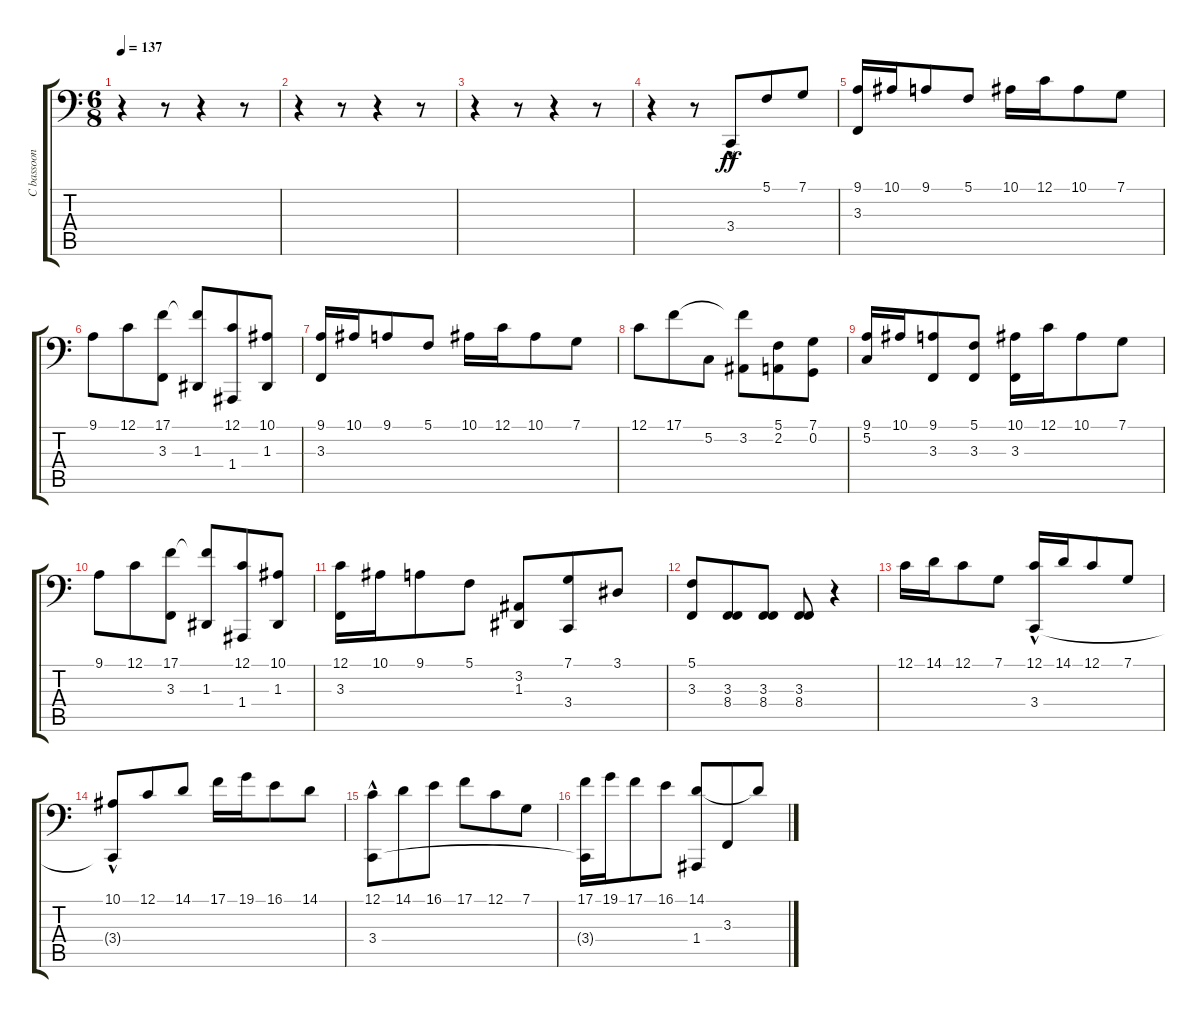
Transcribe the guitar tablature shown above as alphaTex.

\track ("C bassoon" "C bassoon") {instrument bassoon}
\staff {score tabs}
\tuning (C3 G2 D2 A1 E1 B0) {hide}
\ts (6 8)
\tempo 137
\clef f4
\ks c
r.4{dy ff} r.8 r.4 r.8 |
r.4 r.8 r.4 r.8 |
r.4 r.8 r.4 r.8 |
r.4 r.8 3.4{hac}.8 5.1.8 7.1.8 |
(9.1 3.3).16 10.1.16 9.1.8 5.1.8 10.1.16 12.1.16 10.1.8 7.1.8 |
9.1.8 12.1.8 (17.1 3.3).8 (17.1{t} 1.3).8 (12.1 1.4).8 (10.1 1.3).8 |
(9.1 3.3).16 10.1.16 9.1.8 5.1.8 10.1.16 12.1.16 10.1.8 7.1.8 |
12.1.8 17.1.8 5.2.8 (17.1{t} 3.2).8 (5.1 2.2).8 (7.1 0.2).8 |
(9.1 5.2).16 10.1.16 (9.1 3.3).8 (5.1 3.3).8 (10.1 3.3).16 12.1.16 10.1.8 7.1.8 |
9.1.8 12.1.8 (17.1 3.3).8 (17.1{t} 1.3).8 (12.1 1.4).8 (10.1 1.3).8 |
(12.1 3.3).16 10.1.16 9.1.8 5.1.8 (3.2 1.3).8 (7.1 3.4).8 3.1.8 |
(5.1 3.3).8 (3.3 8.4).8 (3.3 8.4).8 (3.3 8.4).8 r.4 |
12.1.16 14.1.16 12.1.8 7.1.8 (12.1 3.4{hac}).16 14.1.16 12.1.8 7.1.8 |
(10.1 3.4{hac t}).8 12.1.8 14.1.8 17.1.16 19.1.16 16.1.8 14.1.8 |
(12.1 3.4{hac}).8 14.1.8 16.1.8 17.1.8 12.1.8 7.1.8 |
(17.1 3.4{t}).16 19.1.16 17.1.8 16.1.8 (14.1 1.4).8 3.3.8 14.1{t}.8
